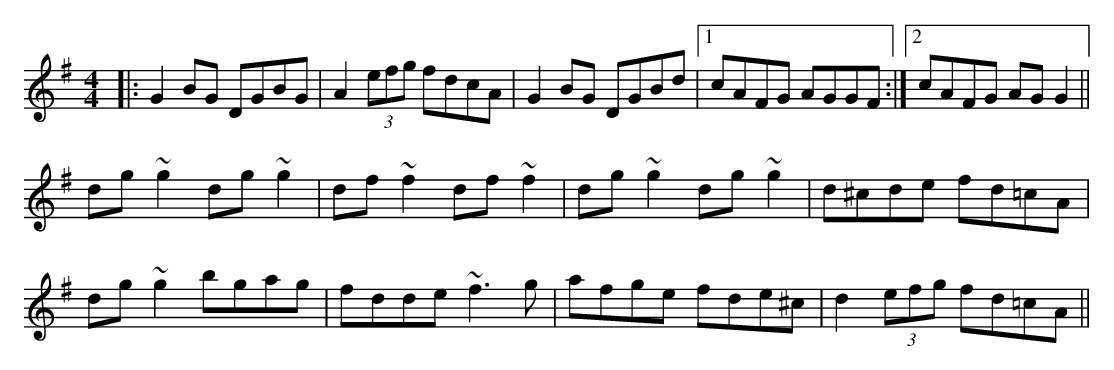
X:1
M:4/4
K:G
|:G2BG DGBG|A2 (3efg fdcA|G2BG DGBd|1 cAFG AGGF:|2 cAFG AGG2||
dg~g2 dg~g2|df~f2 df~f2|dg~g2 dg~g2|d^cde fd=cA|
dg~g2 bgag|fdde ~f3g|afge fde^c|d2 (3efg fd=cA||
